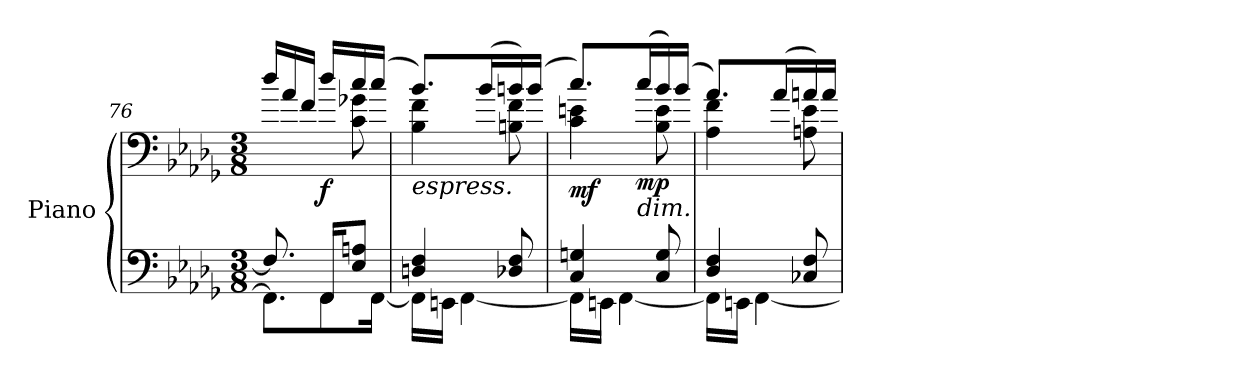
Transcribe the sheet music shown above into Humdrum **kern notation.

**kern	**kern	**dynam
*part1	*part1	*part1
*staff2	*staff1	*staff1/2
*I"Piano	*	*
*I'Pno.	*	*
*clefF4	*clefF4	*
*k[b-e-a-d-g-]	*k[b-e-a-d-g-]	*
*M3/8	*M3/8	*
=76	=76	=76
*^	*^	*
8.F/]	8.FF\L]	16dd-/LL	4ryy	.
.	.	16a-/	.	.
.	.	16f/JJ	.	.
!	!	!	!	!LO:DY:b
16FF/KL	8FF\	16dd-/LL	.	f
8E-/ 8An/J	.	16cc/	8c\ 8g-X\	.
.	[16FF\Jk	(>16cc/JJ	.	.
!!LO:LB:g=z	!!
=77	=77	=77	=77	=77
!	!	!LO:TX:b:i:t=espress.	!	!
4Dn/ 4F/	16FF\LL]	8.b-/L)	4B-\ 4f\	.
.	16EEn\JJ	.	.	.
.	[4FF\	.	.	.
.	.	(>16b-/L	.	.
8D-X/ 8F/	.	16bn/)	8Bn\ 8f\	.
.	.	(>16b/JJ	.	.
=78	=78	=78	=78	=78
!	!	!	!	!LO:DY:b
4C/ 4Gn/	16FF\LL]	8.cc/L)	4c\ 4en\	mf
.	16EEn\JJ	.	.	.
.	[4FF\	.	.	.
!	!	!LO:TX:b:i:t=dim.	!	!
!	!	!	!	!LO:DY:b
.	.	(>16cc/L	.	mp
8C/ 8G/	.	16b-/)	8B-\ 8e\	.
.	.	(>16b-/JJ	.	.
=79	=79	=79	=79	=79
4D-/ 4F/	16FF\LL]	8.a-/L)	4A-\ 4f\	.
.	16EEn\JJ	.	.	.
.	[4FF\	.	.	.
.	.	(>16a-/L	.	.
8C-X/ 8F/	.	16an/)	8An\ 8e-\	.
.	.	16a/JJ	.	.
*v	*v	*	*	*
*	*v	*v	*
=	=	=
*-	*-	*-
